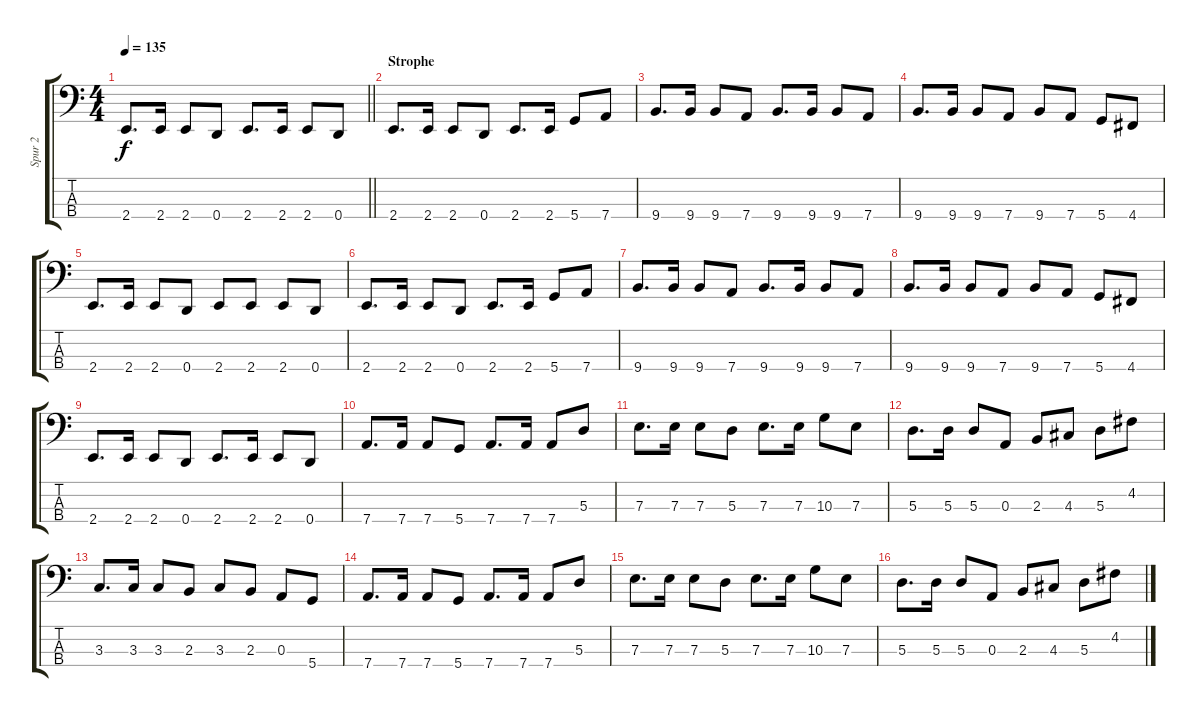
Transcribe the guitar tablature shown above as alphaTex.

\track ("Spur 2" "Spur 2") {instrument electricbassfinger}
\staff {score tabs}
\tuning (G2 D2 A1 D1) {hide}
\ts (4 4)
\tempo 135
\clef f4
\barLineRight lightlight
\ks c
2.4.8{d dy f} 2.4.16 2.4.8 0.4.8 2.4.8{d} 2.4.16 2.4.8 0.4.8 |
\section ("" "Strophe")
2.4.8{d} 2.4.16 2.4.8 0.4.8 2.4.8{d} 2.4.16 5.4.8 7.4.8 |
9.4.8{d} 9.4.16 9.4.8 7.4.8 9.4.8{d} 9.4.16 9.4.8 7.4.8 |
9.4.8{d} 9.4.16 9.4.8 7.4.8 9.4.8 7.4.8 5.4.8 4.4.8 |
2.4.8{d} 2.4.16 2.4.8 0.4.8 2.4.8 2.4.8 2.4.8 0.4.8 |
2.4.8{d} 2.4.16 2.4.8 0.4.8 2.4.8{d} 2.4.16 5.4.8 7.4.8 |
9.4.8{d} 9.4.16 9.4.8 7.4.8 9.4.8{d} 9.4.16 9.4.8 7.4.8 |
9.4.8{d} 9.4.16 9.4.8 7.4.8 9.4.8 7.4.8 5.4.8 4.4.8 |
2.4.8{d} 2.4.16 2.4.8 0.4.8 2.4.8{d} 2.4.16 2.4.8 0.4.8 |
7.4.8{d} 7.4.16 7.4.8 5.4.8 7.4.8{d} 7.4.16 7.4.8 5.3.8 |
7.3.8{d} 7.3.16 7.3.8 5.3.8 7.3.8{d} 7.3.16 10.3.8 7.3.8 |
5.3.8{d} 5.3.16 5.3.8 0.3.8 2.3.8 4.3.8 5.3.8 4.2.8 |
3.3.8{d} 3.3.16 3.3.8 2.3.8 3.3.8 2.3.8 0.3.8 5.4.8 |
7.4.8{d} 7.4.16 7.4.8 5.4.8 7.4.8{d} 7.4.16 7.4.8 5.3.8 |
7.3.8{d} 7.3.16 7.3.8 5.3.8 7.3.8{d} 7.3.16 10.3.8 7.3.8 |
5.3.8{d} 5.3.16 5.3.8 0.3.8 2.3.8 4.3.8 5.3.8 4.2.8
